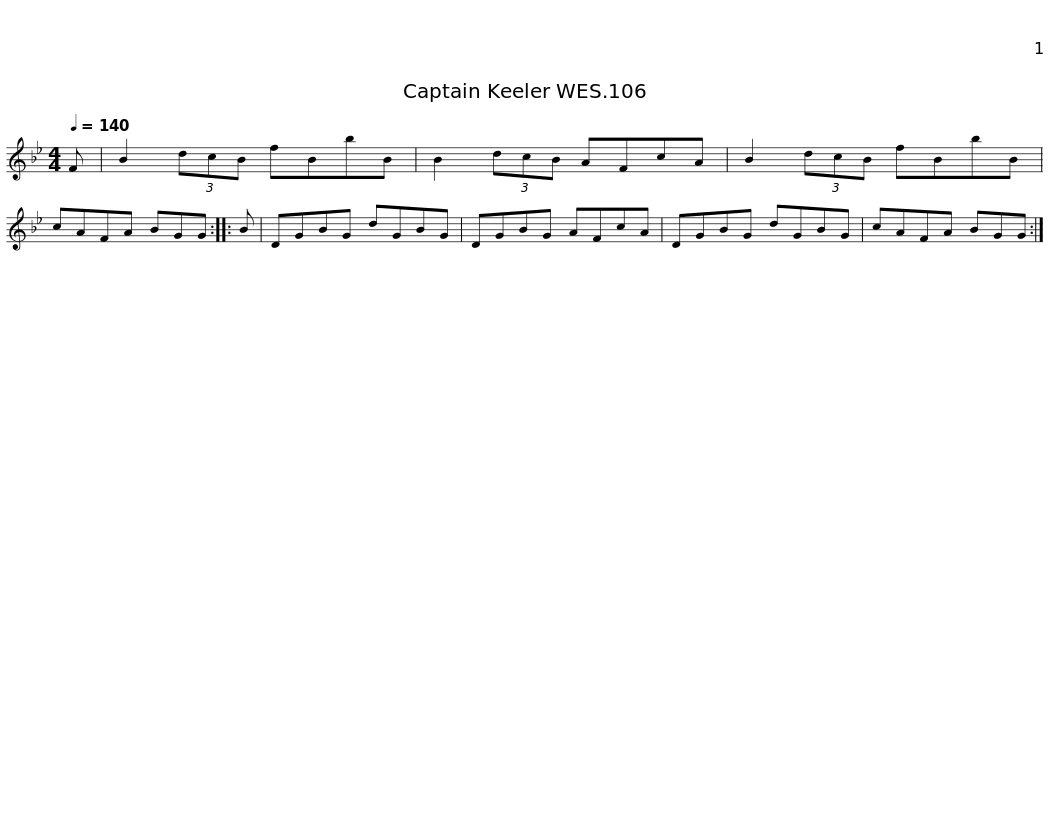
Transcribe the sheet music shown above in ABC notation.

X:1
L:1/8
Q:1/4=140
M:4/4
I:linebreak $
K:Bb
V:1 treble
V:1
 F | B2 (3dcB fBbB | B2 (3dcB AFcA | B2 (3dcB fBbB | cAFA BGG :: %5
 B | DGBG dGBG |$ DGBG AFcA | DGBG dGBG | cAFA BGG :| %10
